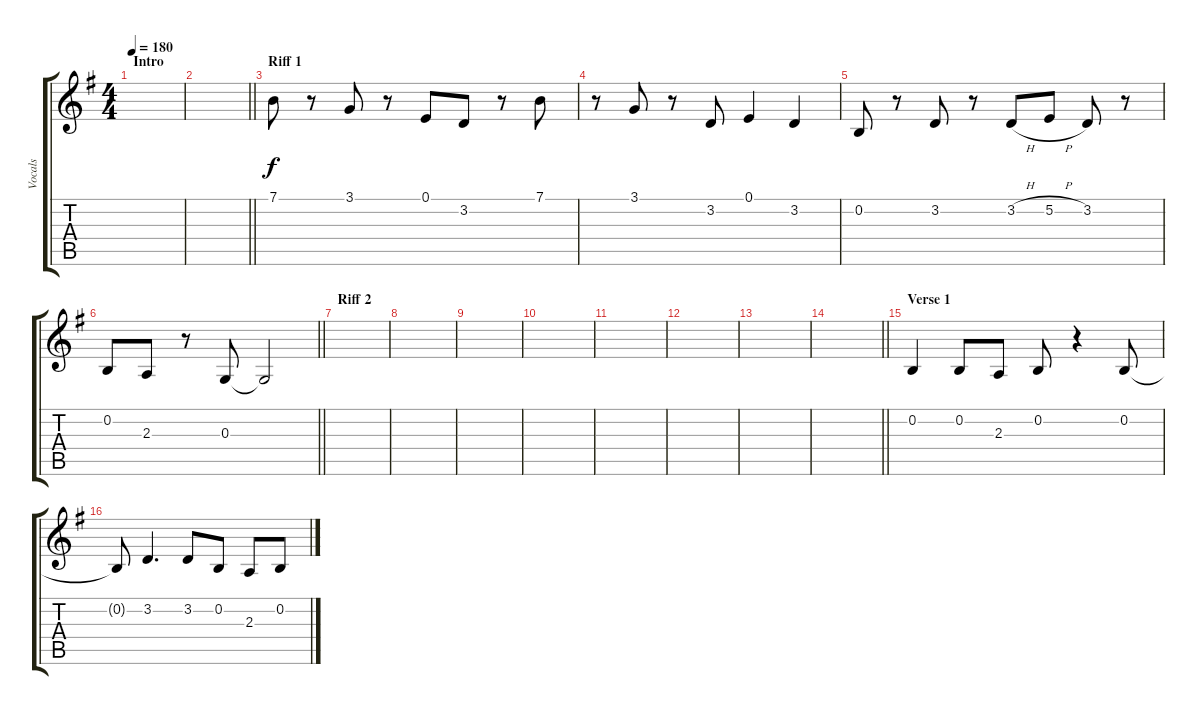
\track ("Vocals" "Vocals") {instrument altosax bank 255}
\staff {score tabs}
\tuning (E4 B3 G3 D3 A2 E2) {hide}
\ts (4 4)
\section ("" "Intro")
\tempo 180
\clef g2
\ks g
|
\barLineRight lightlight
|
\section ("" "Riff 1")
7.1.8 r.8 3.1.8 r.8 0.1.8 3.2.8 r.8 7.1.8 |
r.8 3.1.8 r.8 3.2.8 0.1.4 3.2.4 |
0.2.8 r.8 3.2.8 r.8 3.2{h}.8 5.2{h}.8 3.2.8 r.8 |
\barLineRight lightlight
0.2.8 2.3.8 r.8 0.3.8 0.3{t}.2 |
\section ("" "Riff 2")
|
|
|
|
|
|
|
\barLineRight lightlight
|
\section ("" "Verse 1")
0.2.4 0.2.8 2.3.8 0.2.8 r.4 0.2.8 |
0.2{t}.8 3.2.4{d} 3.2.8 0.2.8 2.3.8 0.2.8
